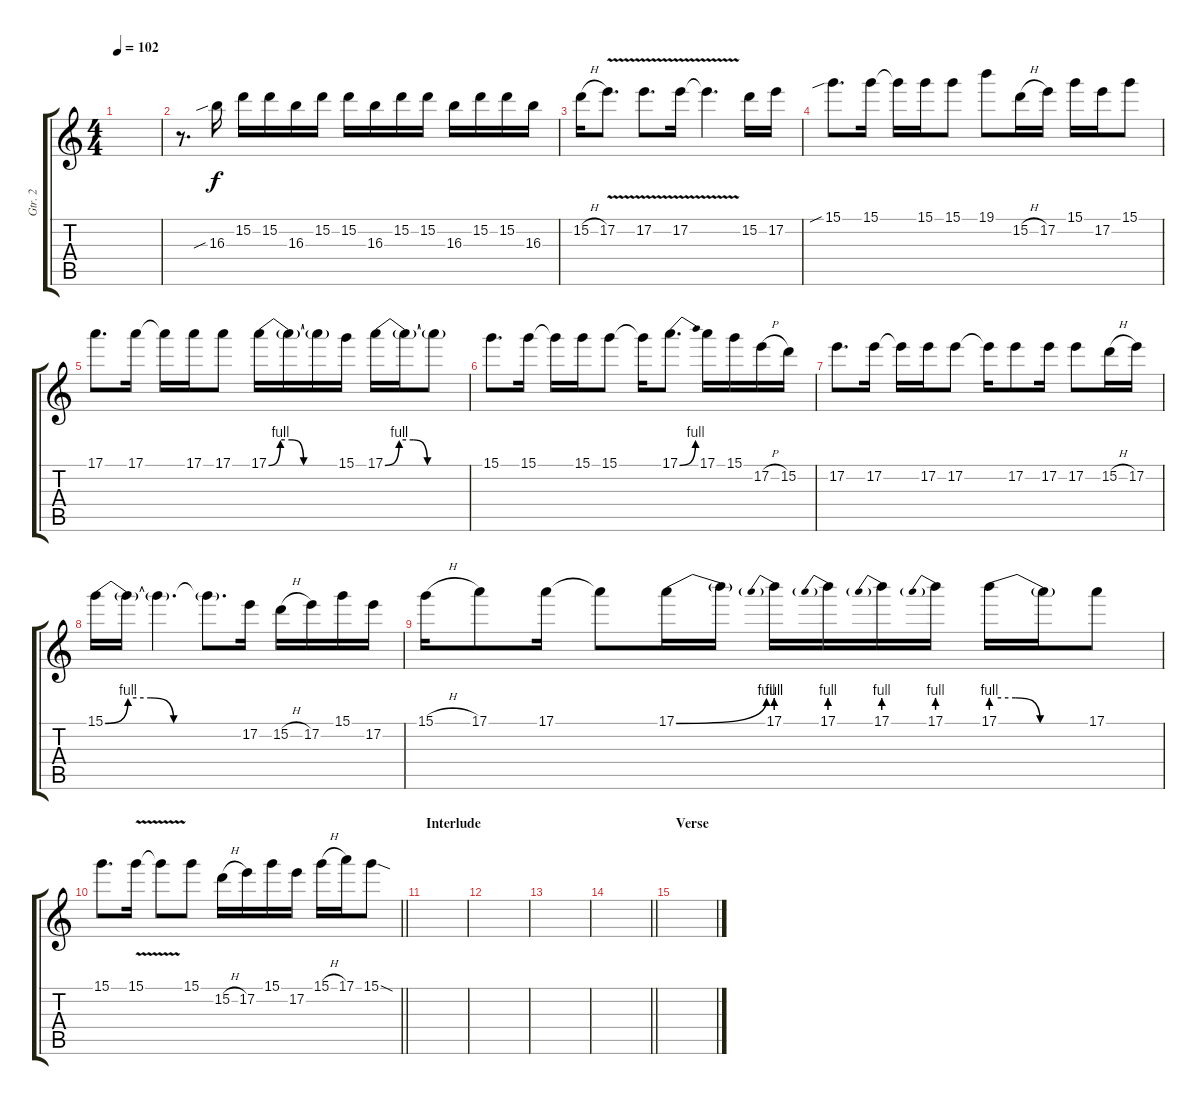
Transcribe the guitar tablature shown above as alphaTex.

\track ("Gtr. 2" "Gtr. 2") {instrument distortionguitar}
\staff {score tabs}
\tuning (E4 B3 G3 D3 A2 E2) {hide}
\ts (4 4)
\tempo 102
\clef g2
\ks c
|
r.8{d} 16.3{sib}.16 15.2.16 15.2.16 16.3.16 15.2.16 15.2.16 16.3.16 15.2.16 15.2.16 16.3.16 15.2.16 15.2.16 16.3.16 |
15.2{h}.16 17.2{v}.8{d} 17.2{v}.8{d} 17.2{v}.16 17.2{t}.4{d} 15.2.16 17.2.16 |
15.1{sib}.8{d} 15.1.16 15.1{t}.16 15.1.16 15.1.8 19.1.8 15.2{h}.16 17.2.16 15.1.16 17.2.16 15.1.8 |
17.1.8{d} 17.1.16 17.1{t}.16 17.1.16 17.1.8 17.1{be (custom 0 0 10 4 20 4 30 0 60 0)}.16 17.1{t}.16 17.1{t}.16 15.1.16 17.1{be (custom 0 0 10 4 20 4 30 0 60 0)}.16 17.1{t}.16 17.1{t}.8 |
15.1.8{d} 15.1.16 15.1{t}.16 15.1.16 15.1.8 15.1{t}.16 17.1{be (bend 0 0 60 4)}.8{d} 17.1.16 15.1.16 17.2{h}.16 15.2.16 |
17.2.8{d} 17.2.16 17.2{t}.16 17.2.16 17.2.8 17.2{t}.16 17.2.8 17.2.16 17.2.8 15.2{h}.16 17.2.16 |
15.1{be (custom 0 0 10 4 20 4 30 0 60 0)}.16 15.1{t}.16 15.1{t}.4{d} 15.1{t}.8{d} 17.2.16 15.2{h}.16 17.2.16 15.1.16 17.2.16 |
15.1{h}.16 17.1.8 17.1.16 17.1{t}.8 17.1{be (bend 0 0 60 4)}.16 17.1{t}.16 17.1{be (prebend 0 4 60 4)}.16 17.1{be (prebend 0 4 60 4)}.16 17.1{be (prebend 0 4 60 4)}.16 17.1{be (prebend 0 4 60 4)}.16 17.1{be (custom 0 4 15 4 30 0 60 0)}.16 17.1{t}.16 17.1.8 |
\barLineRight lightlight
15.1.8{d} 15.1{v}.16 15.1{t}.8 15.1.8 15.2{h}.16 17.2.16 15.1.16 17.2.16 15.1{h}.16 17.1.16 15.1{sod}.8 |
\section ("" "Interlude")
|
|
|
\barLineRight lightlight
|
\section ("" "Verse")
